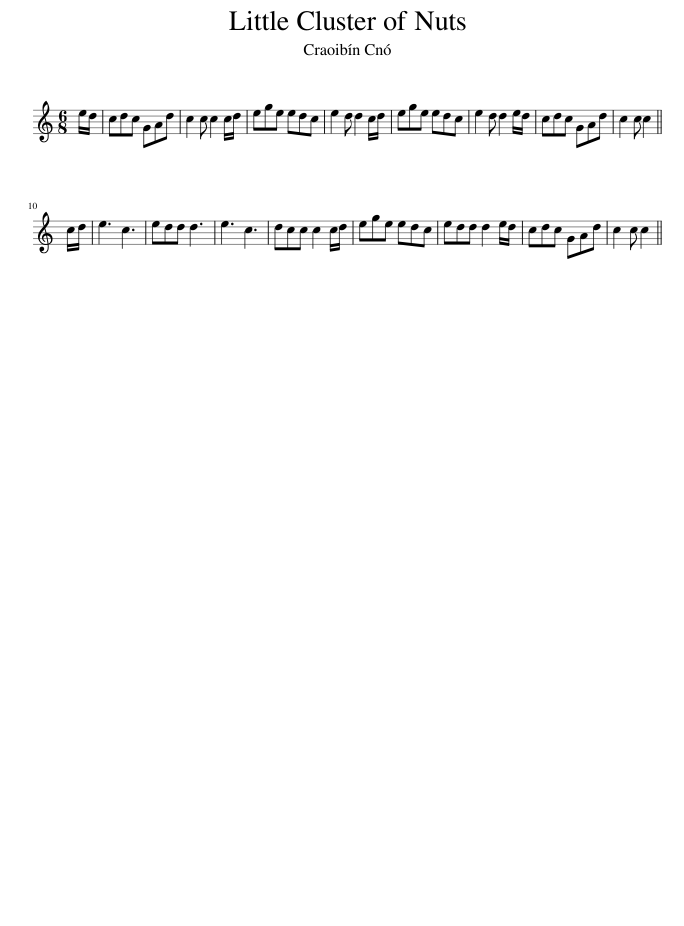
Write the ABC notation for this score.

X:1
L:1/8
M:6/8
I:linebreak $
K:C
V:1 treble
V:1
 e/d/ | cdc GAd | c2 c c2 c/d/ | ege edc | e2 d d2 c/d/ | %5
 ege edc | e2 d d2 e/d/ | cdc GAd | c2 c c2 ||$ c/d/ | %10
 e3 c3 | edd d3 | e3 c3 | dcc c2 c/d/ | ege edc | %15
 edd d2 e/d/ | cdc GAd | c2 c c2 || %18
